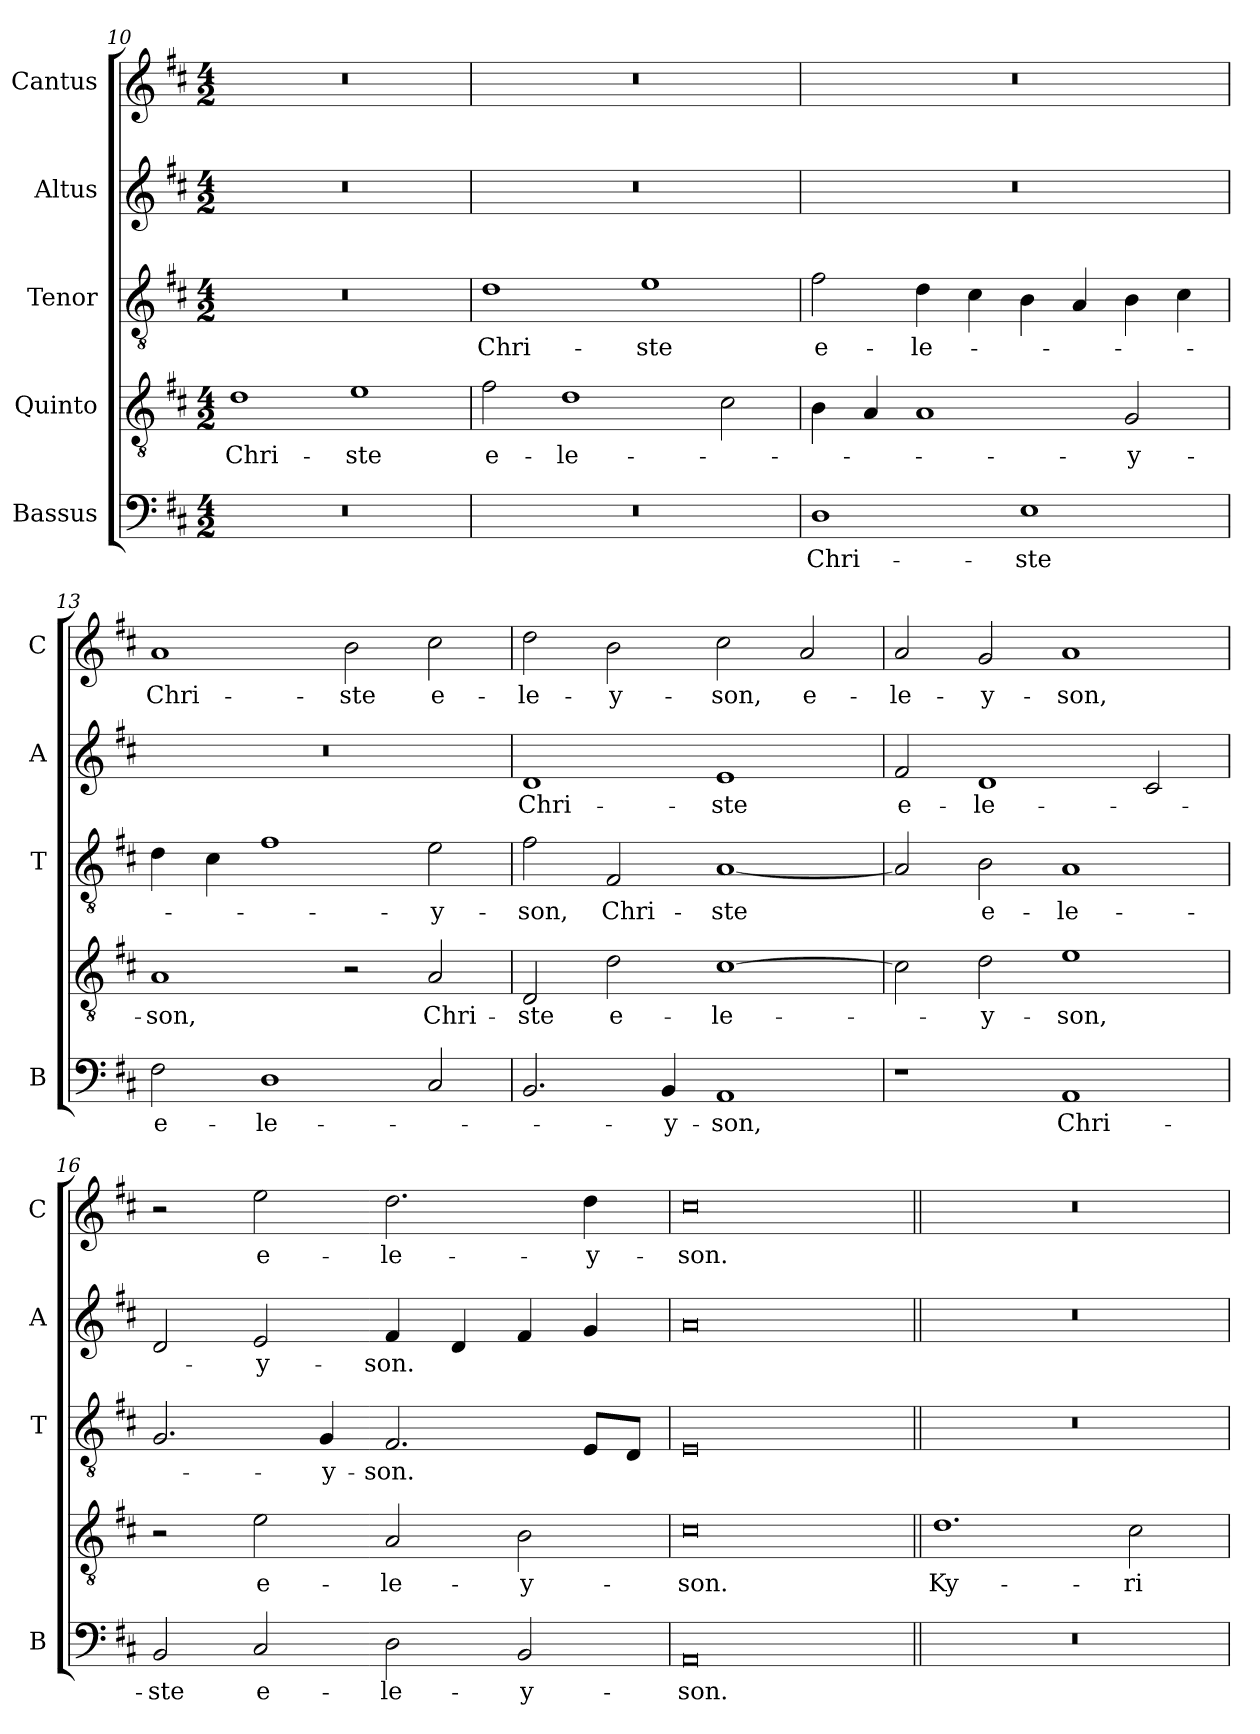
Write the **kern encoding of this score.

**kern	**text	**kern	**text	**kern	**text	**kern	**text	**kern	**text
*part5	*part5	*part4	*part4	*part3	*part3	*part2	*part2	*part1	*part1
*staff5	*staff5	*staff4	*staff4	*staff3	*staff3	*staff2	*staff2	*staff1	*staff1
*I"Bassus	*	*I"Quinto	*	*I"Tenor	*	*I"Altus	*	*I"Cantus	*
*I'B	*	*	*	*I'T	*	*I'A	*	*I'C	*
*clefF4	*	*clefGv2	*	*clefGv2	*	*clefG2	*	*clefG2	*
*k[f#c#]	*	*k[f#c#]	*	*k[f#c#]	*	*k[f#c#]	*	*k[f#c#]	*
*D:	*	*D:	*	*D:	*	*D:	*	*D:	*
*M4/2	*	*M4/2	*	*M4/2	*	*M4/2	*	*M4/2	*
=10	=10	=10	=10	=10	=10	=10	=10	=10	=10
!	!	!	!LO:LY:b	!	!	!	!	!	!
0r	.	1d	Chri-	0r	.	0r	.	0r	.
!	!	!	!LO:LY:b	!	!	!	!	!	!
.	.	1e	-ste	.	.	.	.	.	.
!!LO:PB:g=z
=11	=11	=11	=11	=11	=11	=11	=11	=11	=11
!	!	!	!LO:LY:b	!	!LO:LY:b	!	!	!	!
0r	.	2f#\	e-	1d	Chri-	0r	.	0r	.
!	!	!	!LO:LY:b	!	!	!	!	!	!
.	.	1d	-le-	.	.	.	.	.	.
!	!	!	!	!	!LO:LY:b	!	!	!	!
.	.	.	.	1e	-ste	.	.	.	.
.	.	2c#\	.	.	.	.	.	.	.
=12	=12	=12	=12	=12	=12	=12	=12	=12	=12
!	!LO:LY:b	!	!	!	!LO:LY:b	!	!	!	!
1D	Chri-	4B\	.	2f#\	e-	0r	.	0r	.
.	.	4A/	.	.	.	.	.	.	.
!	!	!	!	!	!LO:LY:b	!	!	!	!
.	.	1A	.	4d\	-le-	.	.	.	.
.	.	.	.	4c#\	.	.	.	.	.
!	!LO:LY:b	!	!	!	!	!	!	!	!
1E	-ste	.	.	4B\	.	.	.	.	.
.	.	.	.	4A/	.	.	.	.	.
!	!	!	!LO:LY:b	!	!	!	!	!	!
.	.	2G/	-y-	4B\	.	.	.	.	.
.	.	.	.	4c#\	.	.	.	.	.
=13	=13	=13	=13	=13	=13	=13	=13	=13	=13
!	!LO:LY:b	!	!LO:LY:b	!	!	!	!	!	!LO:LY:b
2F#\	e-	1A	-son,	4d\	.	0r	.	1a	Chri-
.	.	.	.	4c#\	.	.	.	.	.
!	!LO:LY:b	!	!	!	!	!	!	!	!
1D	-le-	.	.	1f#	.	.	.	.	.
!	!	!	!	!	!	!	!	!	!LO:LY:b
.	.	2r	.	.	.	.	.	2b\	-ste
!	!	!	!LO:LY:b	!	!LO:LY:b	!	!	!	!LO:LY:b
2C#/	.	2A/	Chri-	2e\	-y-	.	.	2cc#\	e-
=14	=14	=14	=14	=14	=14	=14	=14	=14	=14
!	!	!	!LO:LY:b	!	!LO:LY:b	!	!LO:LY:b	!	!LO:LY:b
2.BB/	.	2D/	-ste	2f#\	-son,	1d	Chri-	2dd\	-le-
!	!	!	!LO:LY:b	!	!LO:LY:b	!	!	!	!LO:LY:b
.	.	2d\	e-	2F#/	Chri-	.	.	2b\	-y-
!	!LO:LY:b	!	!	!	!	!	!	!	!
4BB/	-y-	.	.	.	.	.	.	.	.
!	!LO:LY:b	!	!LO:LY:b	!	!LO:LY:b	!	!LO:LY:b	!	!LO:LY:b
1AA	-son,	[1c#	-le-	[1A	-ste	1e	-ste	2cc#\	-son,
!	!	!	!	!	!	!	!	!	!LO:LY:b
.	.	.	.	.	.	.	.	2a/	e-
=15	=15	=15	=15	=15	=15	=15	=15	=15	=15
!	!	!	!	!	!	!	!LO:LY:b	!	!LO:LY:b
1r	.	2c#\]	.	2A/]	.	2f#/	e-	2a/	-le-
!	!	!	!LO:LY:b	!	!LO:LY:b	!	!LO:LY:b	!	!LO:LY:b
.	.	2d\	-y-	2B\	e-	1d	-le-	2g/	-y-
!	!LO:LY:b	!	!LO:LY:b	!	!LO:LY:b	!	!	!	!LO:LY:b
1AA	Chri-	1e	-son,	1A	-le-	.	.	1a	-son,
.	.	.	.	.	.	2c#/	.	.	.
!!LO:LB:g=z
=16	=16	=16	=16	=16	=16	=16	=16	=16	=16
!	!LO:LY:b	!	!	!	!	!	!	!	!
2BB/	-ste	2r	.	2.G/	.	2d/	.	2r	.
!	!LO:LY:b	!	!LO:LY:b	!	!	!	!LO:LY:b	!	!LO:LY:b
2C#/	e-	2e\	e-	.	.	2e/	-y-	2ee\	e-
!	!	!	!	!	!LO:LY:b	!	!	!	!
.	.	.	.	4G/	-y-	.	.	.	.
!	!LO:LY:b	!	!LO:LY:b	!	!LO:LY:b	!	!LO:LY:b	!	!LO:LY:b
2D\	-le-	2A/	-le-	2.F#/	-son.	4f#/	-son.	2.dd\	-le-
.	.	.	.	.	.	4d/	.	.	.
!	!LO:LY:b	!	!LO:LY:b	!	!	!	!	!	!
2BB/	-y-	2B\	-y-	.	.	4f#/	.	.	.
!	!	!	!	!	!	!	!	!	!LO:LY:b
.	.	.	.	8E/L	.	4g/	.	4dd\	-y-
.	.	.	.	8D/J	.	.	.	.	.
=17	=17	=17	=17	=17	=17	=17	=17	=17	=17
!	!LO:LY:b	!	!LO:LY:b	!	!	!	!	!	!LO:LY:b
0AA	-son.	0c#	-son.	0E	.	0a	.	0cc#	-son.
=18||	=18||	=18||	=18||	=18||	=18||	=18||	=18||	=18||	=18||
!	!	!	!LO:LY:b	!	!	!	!	!	!
0r	.	1.d	Ky-	0r	.	0r	.	0r	.
!	!	!	!LO:LY:b	!	!	!	!	!	!
.	.	2c#\	-ri-	.	.	.	.	.	.
=	=	=	=	=	=	=	=	=	=
*-	*-	*-	*-	*-	*-	*-	*-	*-	*-
